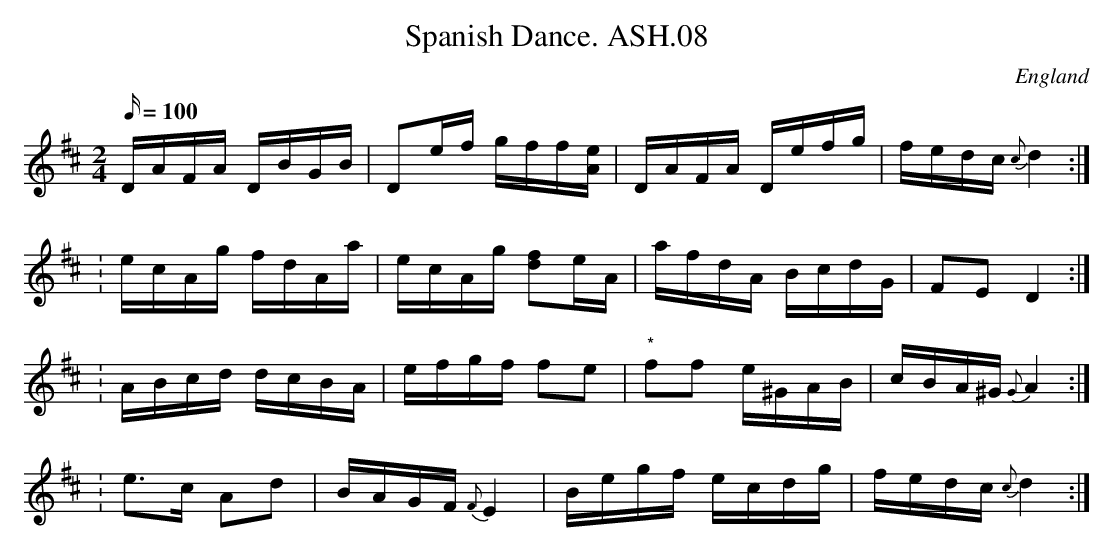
X:1
T:Spanish Dance. ASH.08
M:2/4
L:1/16
Q:100
O:England
K:D
DAFA DBGB | D2ef gff[Ae] | DAFA Defg | fedc {c} d4 :|!
:ecAg fdAa | ecAg [d2f2]eA | afdA BcdG | F2E2 D4:|!
:ABcd dcBA | efgf f2e2 |"*" f2f2 e^GAB | cBA^G {G}A4:|!
:e3c  A2d2 | BAGF {F}E4 | Begf ecdg | fedc {c}d4:|]
